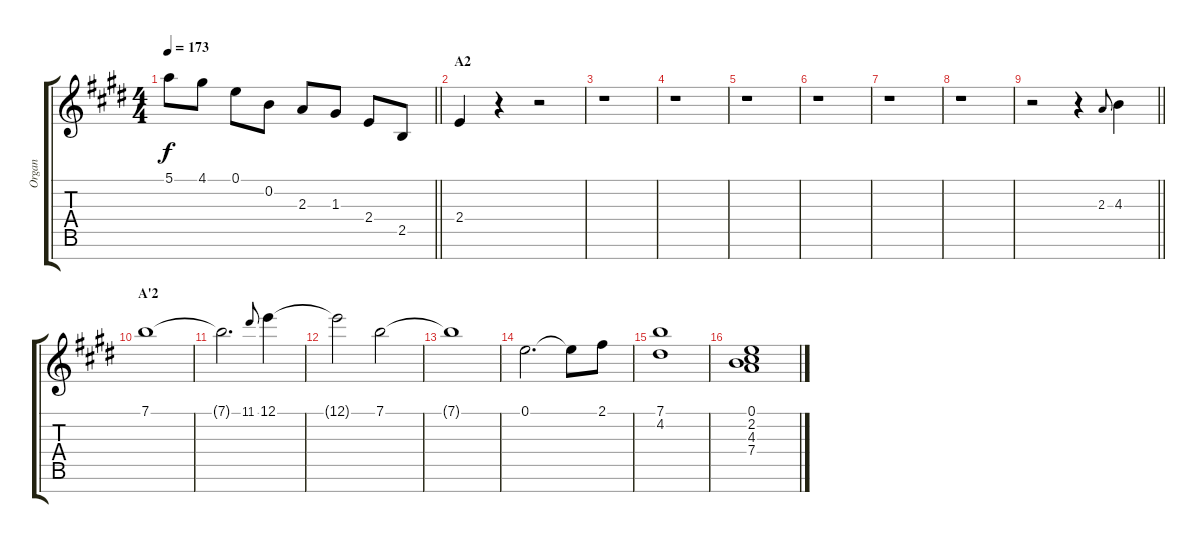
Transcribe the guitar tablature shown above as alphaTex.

\track ("Organ" "Organ") {instrument rockorgan}
\staff {score tabs}
\tuning (E5 B4 G4 D4 A3 E3 B2) {hide}
\ts (4 4)
\tempo 173
\clef g2
\barLineRight lightlight
\ks e
5.1{t}.8{dy f} 4.1.8 0.1.8 0.2.8 2.3.8 1.3.8 2.4.8 2.5.8 |
\section ("" "A2")
2.4.4 r.4 r.2 |
r.1 |
r.1 |
r.1 |
r.1 |
r.1 |
r.1 |
\barLineRight lightlight
r.2 r.4 2.3.8{gr onbeat} 4.3.4 |
\section ("" "A'2")
7.1.1 |
7.1{t}.2{d} 11.1.8{gr onbeat} 12.1.4 |
12.1{t}.2 7.1.2 |
7.1{t}.1 |
0.1.2{d} 0.1{t}.8 2.1.8 |
(7.1 4.2).1 |
(0.1 2.2 4.3 7.4).1
